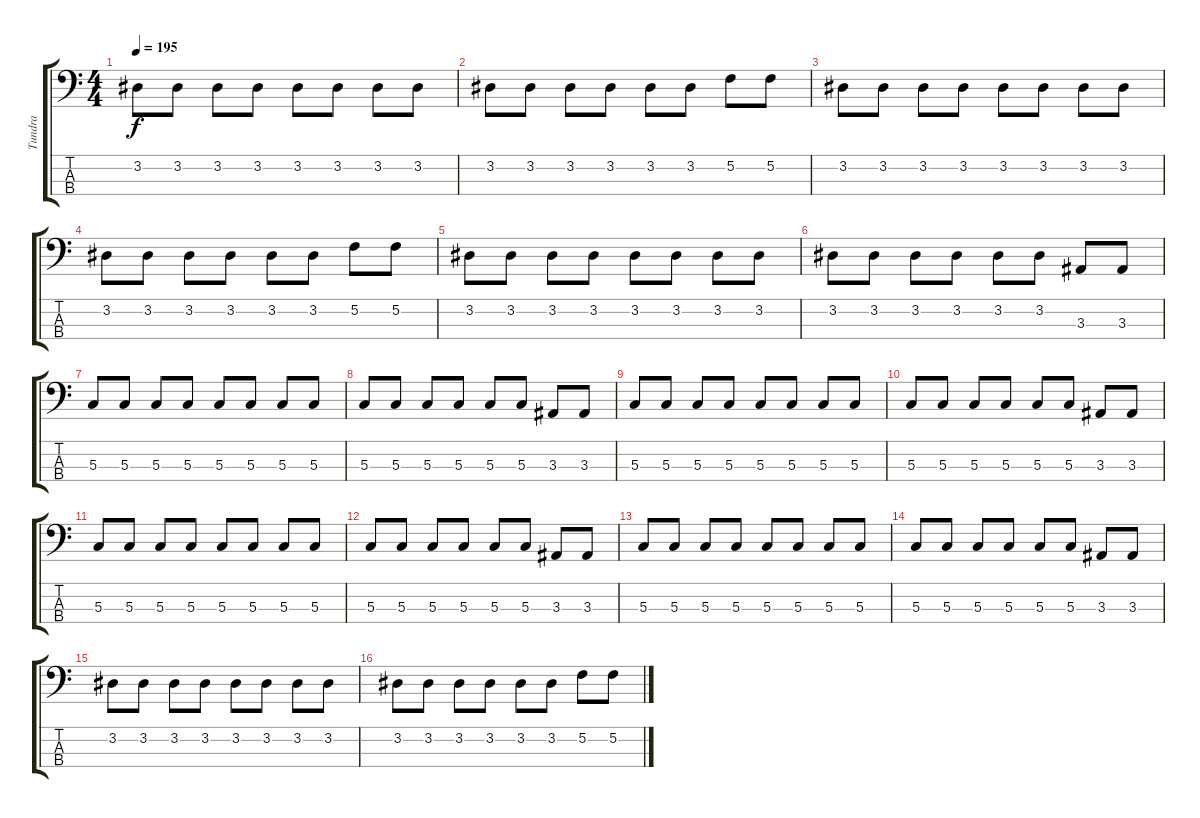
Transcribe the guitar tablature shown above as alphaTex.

\track ("Tundra" "Tundra") {instrument electricbasspick}
\staff {score tabs}
\tuning (F2 C2 G1 D1) {hide}
\ts (4 4)
\tempo 195
\clef f4
\ks c
3.2.8{dy f} 3.2.8 3.2.8 3.2.8 3.2.8 3.2.8 3.2.8 3.2.8 |
3.2.8 3.2.8 3.2.8 3.2.8 3.2.8 3.2.8 5.2.8 5.2.8 |
3.2.8 3.2.8 3.2.8 3.2.8 3.2.8 3.2.8 3.2.8 3.2.8 |
3.2.8 3.2.8 3.2.8 3.2.8 3.2.8 3.2.8 5.2.8 5.2.8 |
3.2.8 3.2.8 3.2.8 3.2.8 3.2.8 3.2.8 3.2.8 3.2.8 |
3.2.8 3.2.8 3.2.8 3.2.8 3.2.8 3.2.8 3.3.8 3.3.8 |
5.3.8 5.3.8 5.3.8 5.3.8 5.3.8 5.3.8 5.3.8 5.3.8 |
5.3.8 5.3.8 5.3.8 5.3.8 5.3.8 5.3.8 3.3.8 3.3.8 |
5.3.8 5.3.8 5.3.8 5.3.8 5.3.8 5.3.8 5.3.8 5.3.8 |
5.3.8 5.3.8 5.3.8 5.3.8 5.3.8 5.3.8 3.3.8 3.3.8 |
5.3.8 5.3.8 5.3.8 5.3.8 5.3.8 5.3.8 5.3.8 5.3.8 |
5.3.8 5.3.8 5.3.8 5.3.8 5.3.8 5.3.8 3.3.8 3.3.8 |
5.3.8 5.3.8 5.3.8 5.3.8 5.3.8 5.3.8 5.3.8 5.3.8 |
5.3.8 5.3.8 5.3.8 5.3.8 5.3.8 5.3.8 3.3.8 3.3.8 |
3.2.8 3.2.8 3.2.8 3.2.8 3.2.8 3.2.8 3.2.8 3.2.8 |
3.2.8 3.2.8 3.2.8 3.2.8 3.2.8 3.2.8 5.2.8 5.2.8
